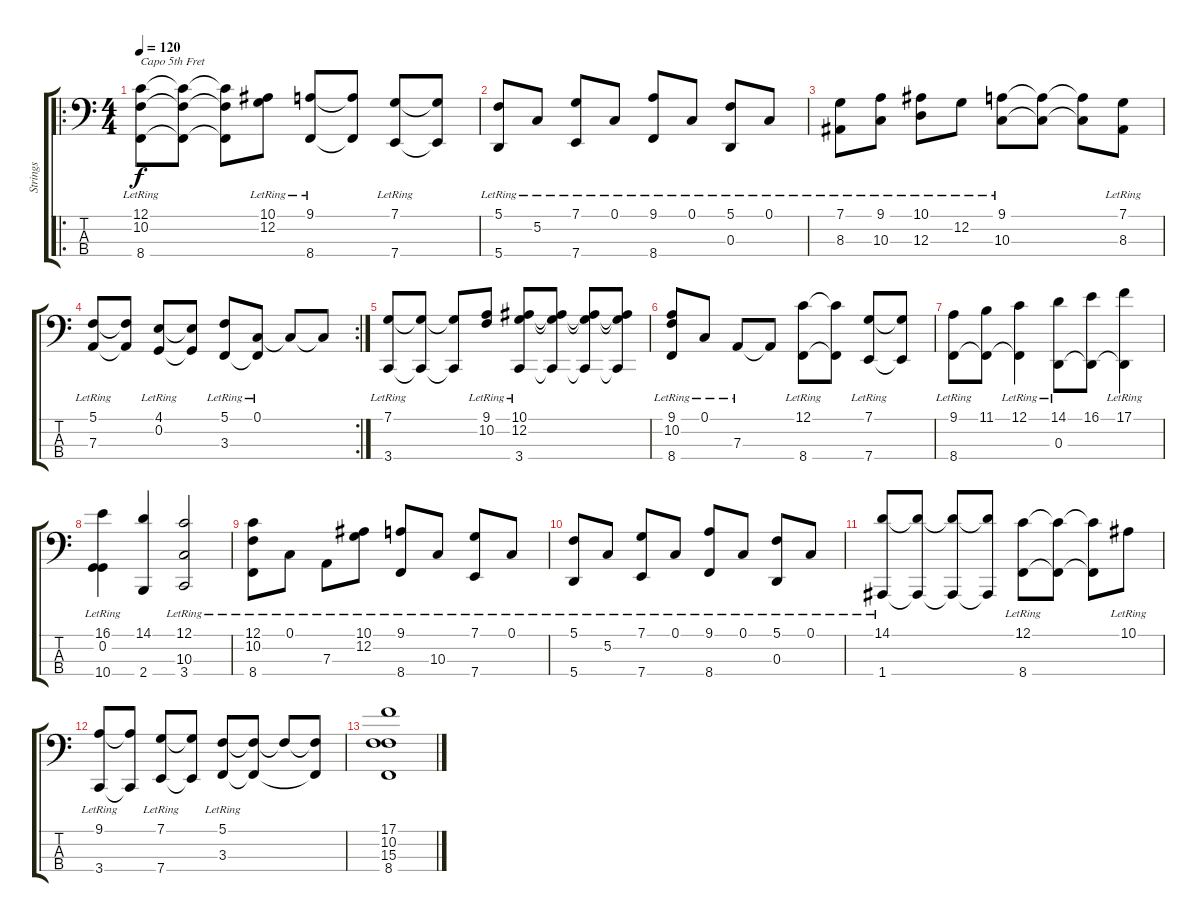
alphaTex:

\track ("Strings" "Strings") {instrument stringensemble1}
\staff {score tabs}
\tuning (C3 G2 D2 A1) {hide}
\ro
\ts (4 4)
\tempo 120
\clef f4
\ks c
(12.1{lr} 10.2{lr} 8.4{lr}).8{txt "Capo 5th Fret" dy f instrument stringensemble1} (12.1{t} 10.2{t} 8.4{t}).8 (12.1{t} 10.2{t} 8.4{t}).8 (10.1{lr} 12.2{lr}).8 (9.1{lr} 8.4{lr}).8 (9.1{t} 8.4{t}).8 (7.1{lr} 7.4{lr}).8 (7.1{t} 7.4{t}).8 |
(5.1{lr} 5.4{lr}).8 5.2{lr}.8 (7.1{lr} 7.4{lr}).8 0.1{lr}.8 (9.1{lr} 8.4{lr}).8 0.1{lr}.8 (5.1{lr} 0.3{lr}).8 0.1{lr}.8 |
(7.1{lr} 8.3{lr}).8 (9.1{lr} 10.3{lr}).8 (10.1{lr} 12.3{lr}).8 12.2{lr}.8 (9.1{lr} 10.3{lr}).8 (9.1{t} 10.3{t}).8 (9.1{t} 10.3{t}).8 (7.1{lr} 8.3{lr}).8 |
\rc 2
(5.1{lr} 7.3{lr}).8 (5.1{t} 7.3{t}).8 (4.1{lr} 0.2{lr}).8 (4.1{t} 0.2{t}).8 (5.1{lr} 3.3{lr}).8 (0.1{lr} 3.3{t}).8 0.1{t}.8 0.1{t}.8 |
(7.1{lr} 3.4{lr}).8 (7.1{t} 3.4{t}).8 (7.1{t} 3.4{t}).8 (9.1{lr} 10.2{lr}).8 (10.1{lr} 12.2{lr} 3.4{lr}).8 (10.1{t} 12.2{t} 3.4{t}).8 (10.1{t} 12.2{t} 3.4{t}).8 (10.1{t} 12.2{t} 3.4{t}).8 |
(9.1{lr} 10.2{lr} 8.4{lr}).8 0.1{lr}.8 7.3{lr}.8 7.3{t}.8 (12.1 8.4{lr}).8 (12.1{t} 8.4{t}).8 (7.1 7.4{lr}).8 (7.1{t} 7.4{t}).8 |
(9.1 8.4{lr}).8 (11.1 8.4{t}).8 (12.1{lr} 8.4{t}).4 (14.1 0.3{lr}).8 (16.1 0.3{t}).8 (17.1{lr} 0.3{t}).4 |
(16.1 0.2{lr} 10.4).4 (14.1 2.4).4 (12.1 10.3{lr} 3.4).2 |
(12.1{lr} 10.2{lr} 8.4{lr}).8 0.1{lr}.8 7.3{lr}.8 (10.1{lr} 12.2{lr}).8 (9.1{lr} 8.4{lr}).8 10.3{lr}.8 (7.1{lr} 7.4{lr}).8 0.1{lr}.8 |
(5.1{lr} 5.4{lr}).8 5.2{lr}.8 (7.1{lr} 7.4{lr}).8 0.1{lr}.8 (9.1{lr} 8.4{lr}).8 0.1{lr}.8 (5.1{lr} 0.3{lr}).8 0.1{lr}.8 |
(14.1 1.4{lr}).8 (14.1{t} 1.4{t}).8 (14.1{t} 1.4{t}).8 (14.1{t} 1.4{t}).8 (12.1{lr} 8.4{lr}).8 (12.1{t} 8.4{t}).8 (12.1{t} 8.4{t}).8 10.1{lr}.8 |
(9.1{lr} 3.4{lr}).8 (9.1{t} 3.4{t}).8 (7.1{lr} 7.4{lr}).8 (7.1{t} 7.4{t}).8 (5.1{lr} 3.3{lr}).8 (5.1{t} 3.3{t}).8 5.1{t}.8 (5.1{t} 3.3{t}).8 |
(17.1 10.2 15.3 8.4).1
